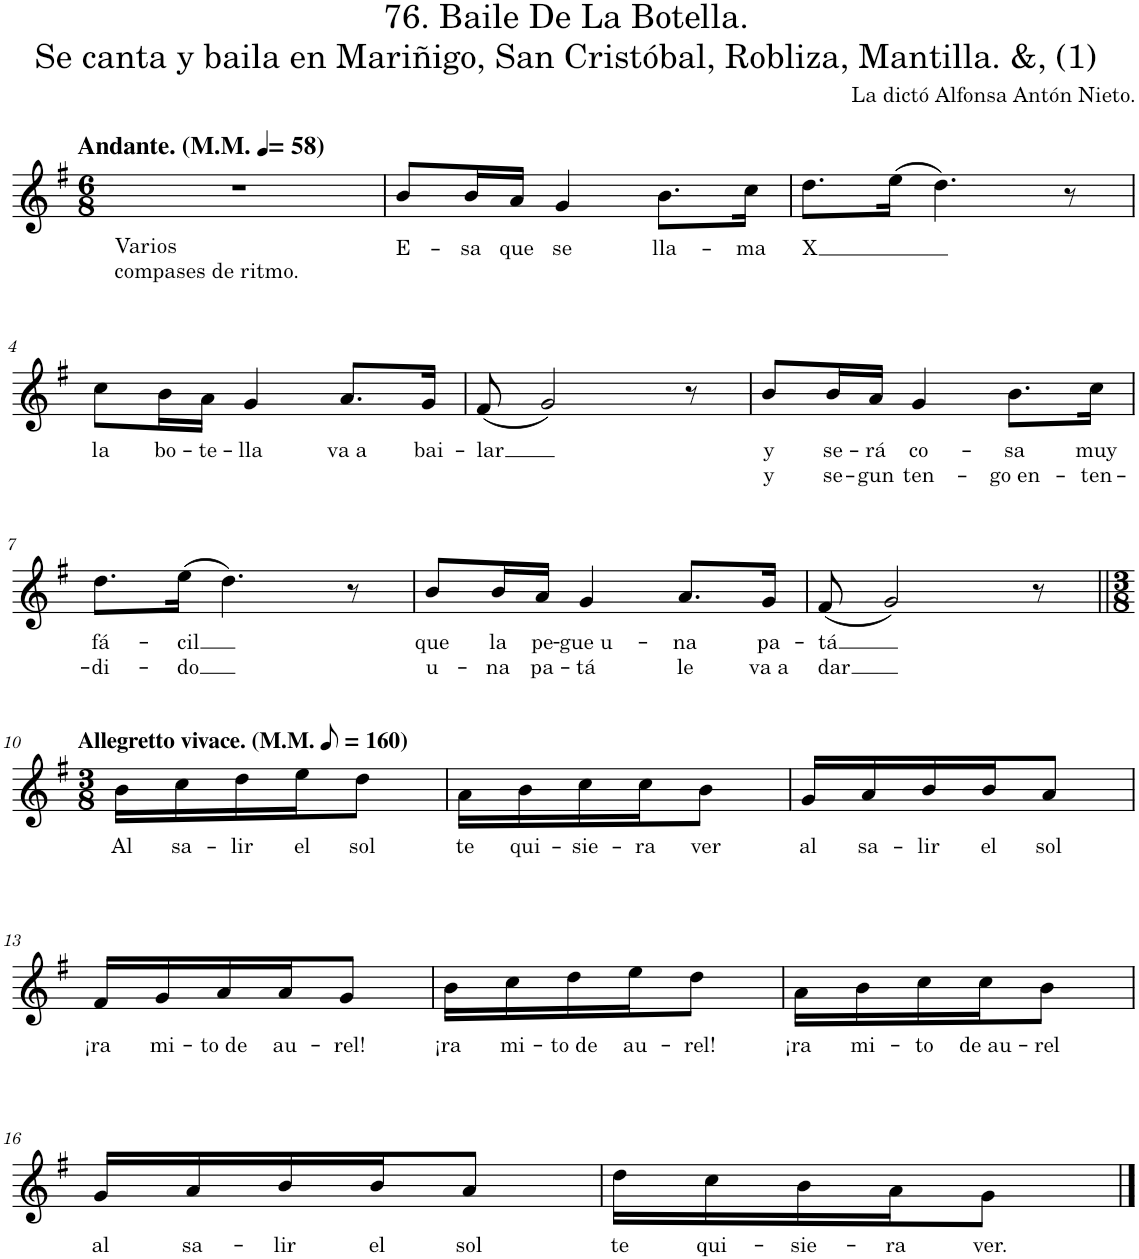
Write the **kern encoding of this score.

**kern	**text	**text
*part1	*part1	*part1
*staff1	*staff1	*staff1
*I"Piano	*	*
*I'Pno.	*	*
*clefG2	*	*
*k[f#]	*	*
*M6/8	*	*
*MM58	*	*
=1	=1	=1
!LO:TX:a:B:t=Andante. (M.M.	!	!
!LO:TX:a:B:t=)	!	!
!LO:TX:b:t=Varios	!	!
!LO:TX:b:t=compases de ritmo.	!	!
2.r	.	.
=2	=2	=2
!	!LO:LY:b	!
8b/L	E-	.
!	!LO:LY:b	!
16b/L	-sa	.
!	!LO:LY:b	!
16a/JJ	que	.
!	!LO:LY:b	!
4g/	se	.
!	!LO:LY:b	!
8.b\L	lla-	.
!	!LO:LY:b	!
16cc\Jk	-ma	.
=3	=3	=3
!	!LO:LY:b	!
8.dd\L	X	.
(16ee\Jk	.	.
4.dd\)	.	.
8r	.	.
!!LO:LB:g=z
=4	=4	=4
!	!LO:LY:b	!
8cc\L	la	.
!	!LO:LY:b	!
16b\L	bo-	.
!	!LO:LY:b	!
16a\JJ	-te-	.
!	!LO:LY:b	!
4g/	-lla	.
!	!LO:LY:b	!
8.a/L	va a	.
!	!LO:LY:b	!
16g/Jk	bai-	.
=5	=5	=5
!	!LO:LY:b	!
(8f#/	-lar	.
2g/)	.	.
8r	.	.
=6	=6	=6
!	!LO:LY:b	!LO:LY:b
8b/L	y	y
!	!LO:LY:b	!LO:LY:b
16b/L	se-	se-
!	!LO:LY:b	!LO:LY:b
16a/JJ	-rá	-gun
!	!LO:LY:b	!LO:LY:b
4g/	co-	ten-
!	!LO:LY:b	!LO:LY:b
8.b\L	-sa	-go en-
!	!LO:LY:b	!LO:LY:b
16cc\Jk	muy	-ten-
!!LO:LB:g=z
=7	=7	=7
!	!LO:LY:b	!LO:LY:b
8.dd\L	fá-	-di-
!	!LO:LY:b	!LO:LY:b
(16ee\Jk	-cil	-do
4.dd\)	.	.
8r	.	.
=8	=8	=8
!	!LO:LY:b	!LO:LY:b
8b/L	que	u-
!	!LO:LY:b	!LO:LY:b
16b/L	la	-na
!	!LO:LY:b	!LO:LY:b
16a/JJ	pe-	pa-
!	!LO:LY:b	!LO:LY:b
4g/	-gue u-	-tá
!	!LO:LY:b	!LO:LY:b
8.a/L	-na	le
!	!LO:LY:b	!LO:LY:b
16g/Jk	pa-	va a
=9	=9	=9
!	!LO:LY:b	!LO:LY:b
(8f#/	-tá	dar
2g/)	.	.
8r	.	.
!!LO:LB:g=z
=10||	=10||	=10||
*M3/8	*	*
*MM80	*	*
!LO:TX:a:B:t=Allegretto vivace. (M.M.	!	!
!LO:TX:a:B:t=)	!	!
!	!LO:LY:b	!
16b\LL	Al	.
!	!LO:LY:b	!
16cc\	sa-	.
!	!LO:LY:b	!
16dd\	-lir	.
!	!LO:LY:b	!
16ee\J	el	.
!	!LO:LY:b	!
8dd\J	sol	.
=11	=11	=11
!	!LO:LY:b	!
16a\LL	te	.
!	!LO:LY:b	!
16b\	qui-	.
!	!LO:LY:b	!
16cc\	-sie-	.
!	!LO:LY:b	!
16cc\J	-ra	.
!	!LO:LY:b	!
8b\J	ver	.
=12	=12	=12
!	!LO:LY:b	!
16g/LL	al	.
!	!LO:LY:b	!
16a/	sa-	.
!	!LO:LY:b	!
16b/	-lir	.
!	!LO:LY:b	!
16b/J	el	.
!	!LO:LY:b	!
8a/J	sol	.
!!LO:LB:g=z
=13	=13	=13
!	!LO:LY:b	!
16f#/LL	¡ra	.
!	!LO:LY:b	!
16g/	mi-	.
!	!LO:LY:b	!
16a/	-to de	.
!	!LO:LY:b	!
16a/J	au-	.
!	!LO:LY:b	!
8g/J	-rel!	.
=14	=14	=14
!	!LO:LY:b	!
16b\LL	¡ra	.
!	!LO:LY:b	!
16cc\	mi-	.
!	!LO:LY:b	!
16dd\	-to de	.
!	!LO:LY:b	!
16ee\J	au-	.
!	!LO:LY:b	!
8dd\J	-rel!	.
=15	=15	=15
!	!LO:LY:b	!
16a\LL	¡ra	.
!	!LO:LY:b	!
16b\	mi-	.
!	!LO:LY:b	!
16cc\	-to	.
!	!LO:LY:b	!
16cc\J	de au-	.
!	!LO:LY:b	!
8b\J	-rel	.
!!LO:LB:g=z
=16	=16	=16
!	!LO:LY:b	!
16g/LL	al	.
!	!LO:LY:b	!
16a/	sa-	.
!	!LO:LY:b	!
16b/	-lir	.
!	!LO:LY:b	!
16b/J	el	.
!	!LO:LY:b	!
8a/J	sol	.
=17	=17	=17
!	!LO:LY:b	!
16dd\LL	te	.
!	!LO:LY:b	!
16cc\	qui-	.
!	!LO:LY:b	!
16b\	-sie-	.
!	!LO:LY:b	!
16a\J	-ra	.
!	!LO:LY:b	!
8g\J	ver.	.
==	==	==
*-	*-	*-
